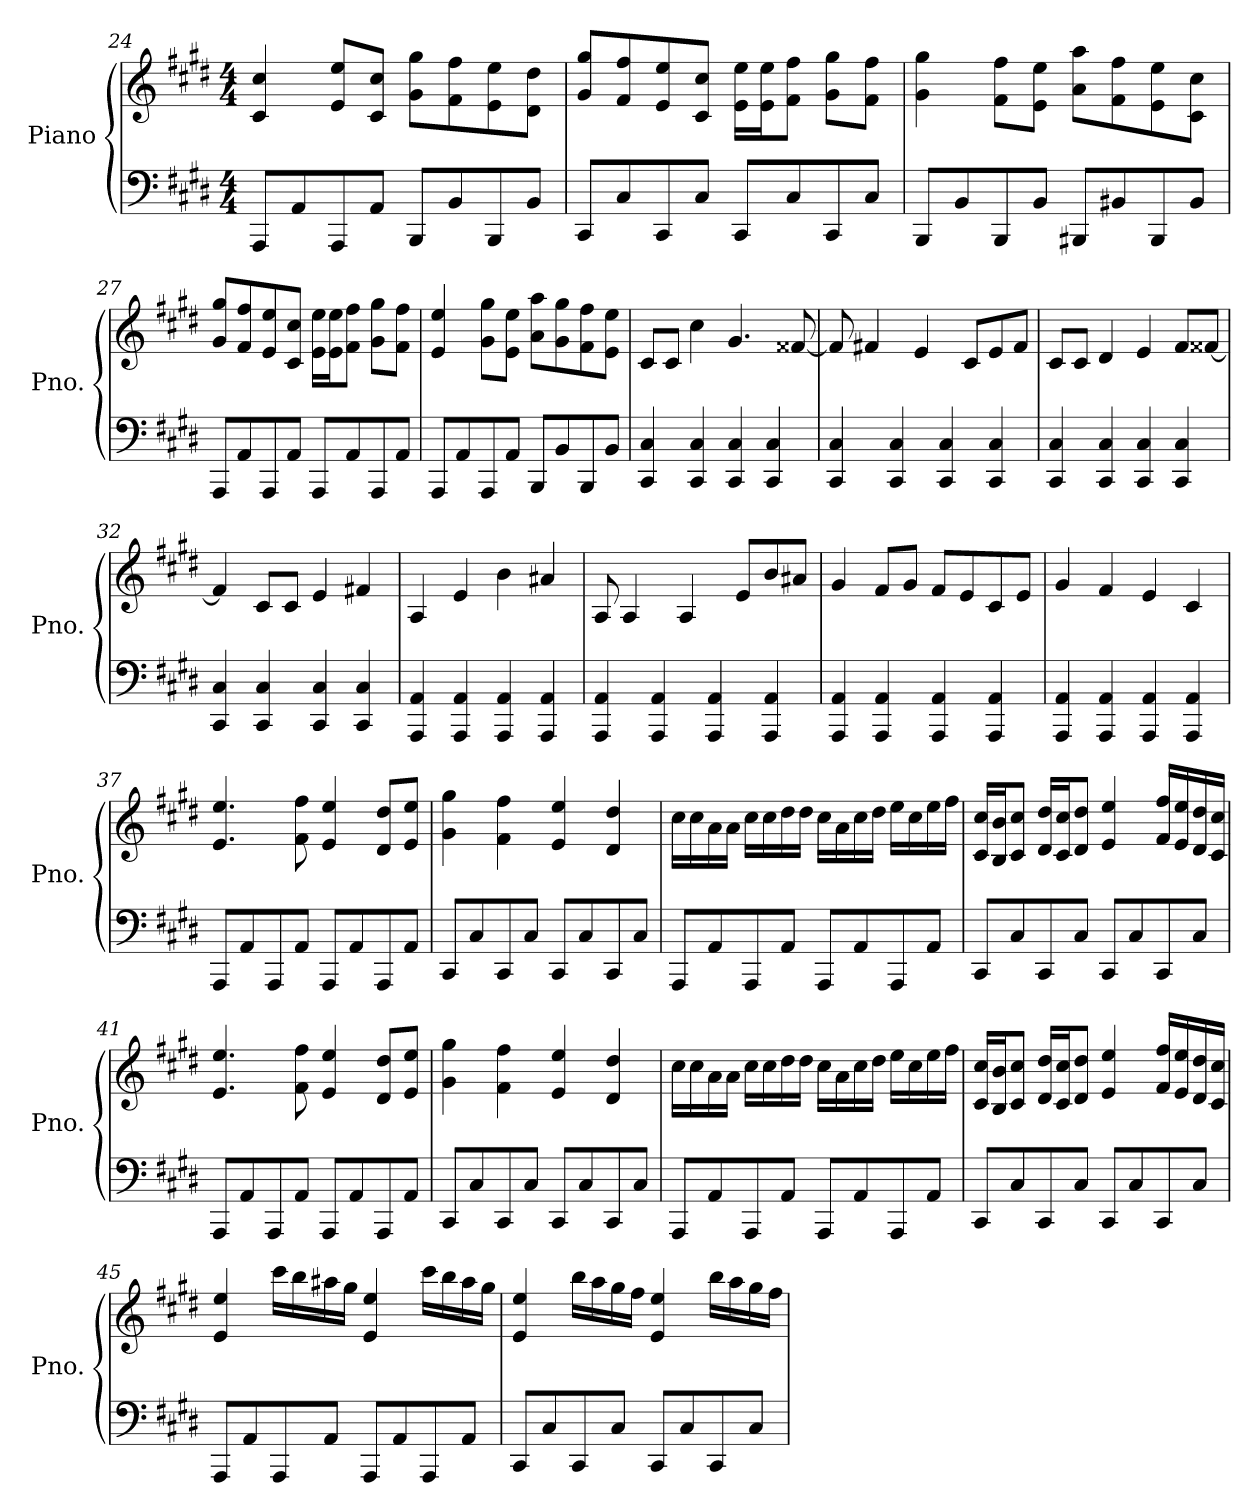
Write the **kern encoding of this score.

**kern	**kern
*part1	*part1
*staff2	*staff1
*I"Piano	*
*I'Pno.	*
!!LO:LB:g=z
*clefF4	*clefG2
*k[f#c#g#d#]	*k[f#c#g#d#]
*M4/4	*M4/4
=24	=24
8AAA/L	4c#/ 4cc#/
8AA/	.
8AAA/	8e/ 8ee/L
8AA/J	8c#/ 8cc#/J
8BBB/L	8g#\ 8gg#\L
8BB/	8f#\ 8ff#\
8BBB/	8e\ 8ee\
8BB/J	8d#\ 8dd#\J
=25	=25
8CC#/L	8g#/ 8gg#/L
8C#/	8f#/ 8ff#/
8CC#/	8e/ 8ee/
8C#/J	8c#/ 8cc#/J
8CC#/L	16e\ 16ee\LL
.	16e\ 16ee\J
8C#/	8f#\ 8ff#\J
8CC#/	8g#\ 8gg#\L
8C#/J	8f#\ 8ff#\J
=26	=26
8BBB/L	4g#\ 4gg#\
8BB/	.
8BBB/	8f#\ 8ff#\L
8BB/J	8e\ 8ee\J
8BBB#X/L	8a\ 8aa\L
8BB#X/	8f#\ 8ff#\
8BBB#/	8e\ 8ee\
8BB#/J	8c#\ 8cc#\J
=27	=27
8AAA/L	8g#/ 8gg#/L
8AA/	8f#/ 8ff#/
8AAA/	8e/ 8ee/
8AA/J	8c#/ 8cc#/J
8AAA/L	16e\ 16ee\LL
.	16e\ 16ee\J
8AA/	8f#\ 8ff#\J
8AAA/	8g#\ 8gg#\L
8AA/J	8f#\ 8ff#\J
=28	=28
8AAA/L	4e/ 4ee/
8AA/	.
8AAA/	8g#\ 8gg#\L
8AA/J	8e\ 8ee\J
8BBB/L	8a\ 8aa\L
8BB/	8g#\ 8gg#\
8BBB/	8f#\ 8ff#\
8BB/J	8e\ 8ee\J
!!LO:LB:g=z
=29	=29
4CC#/ 4C#/	8c#/L
.	8c#/J
4CC#/ 4C#/	4cc#\
4CC#/ 4C#/	4.g#/
4CC#/ 4C#/	.
.	[8f##X/
=30	=30
4CC#/ 4C#/	8f##/]
.	4f#X/
4CC#/ 4C#/	.
.	4e/
4CC#/ 4C#/	.
.	8c#/L
4CC#/ 4C#/	8e/
.	8f#/J
=31	=31
4CC#/ 4C#/	8c#/L
.	8c#/J
4CC#/ 4C#/	4d#/
4CC#/ 4C#/	4e/
4CC#/ 4C#/	8f#/L
.	[8f##X/J
=32	=32
4CC#/ 4C#/	4f##/]
4CC#/ 4C#/	8c#/L
.	8c#/J
4CC#/ 4C#/	4e/
4CC#/ 4C#/	4f#X/
=33	=33
4AAA/ 4AA/	4A/
4AAA/ 4AA/	4e/
4AAA/ 4AA/	4b\
4AAA/ 4AA/	4a#X/
=34	=34
4AAA/ 4AA/	8A/
.	4A/
4AAA/ 4AA/	.
.	4A/
4AAA/ 4AA/	.
.	8e/L
4AAA/ 4AA/	8b/
.	8a#X/J
!!LO:LB:g=z
=35	=35
4AAA/ 4AA/	4g#/
4AAA/ 4AA/	8f#/L
.	8g#/J
4AAA/ 4AA/	8f#/L
.	8e/
4AAA/ 4AA/	8c#/
.	8e/J
=36	=36
4AAA/ 4AA/	4g#/
4AAA/ 4AA/	4f#/
4AAA/ 4AA/	4e/
4AAA/ 4AA/	4c#/
=37	=37
8AAA/L	4.e/ 4.ee/
8AA/	.
8AAA/	.
8AA/J	8f#\ 8ff#\
8AAA/L	4e/ 4ee/
8AA/	.
8AAA/	8d#/ 8dd#/L
8AA/J	8e/ 8ee/J
=38	=38
8CC#/L	4g#\ 4gg#\
8C#/	.
8CC#/	4f#\ 4ff#\
8C#/J	.
8CC#/L	4e/ 4ee/
8C#/	.
8CC#/	4d#/ 4dd#/
8C#/J	.
=39	=39
8AAA/L	16cc#\LL
.	16cc#\
8AA/	16a\
.	16a\JJ
8AAA/	16cc#\LL
.	16cc#\
8AA/J	16dd#\
.	16dd#\JJ
8AAA/L	16cc#\LL
.	16a\
8AA/	16cc#\
.	16dd#\JJ
8AAA/	16ee\LL
.	16cc#\
8AA/J	16ee\
.	16ff#\JJ
!!LO:LB:g=z
=40	=40
8CC#/L	16c#/ 16cc#/LL
.	16B/ 16b/J
8C#/	8c#/ 8cc#/J
8CC#/	16d#/ 16dd#/LL
.	16c#/ 16cc#/J
8C#/J	8d#/ 8dd#/J
8CC#/L	4e/ 4ee/
8C#/	.
8CC#/	16f#/ 16ff#/LL
.	16e/ 16ee/
8C#/J	16d#/ 16dd#/
.	16c#/ 16cc#/JJ
=41	=41
8AAA/L	4.e/ 4.ee/
8AA/	.
8AAA/	.
8AA/J	8f#\ 8ff#\
8AAA/L	4e/ 4ee/
8AA/	.
8AAA/	8d#/ 8dd#/L
8AA/J	8e/ 8ee/J
=42	=42
8CC#/L	4g#\ 4gg#\
8C#/	.
8CC#/	4f#\ 4ff#\
8C#/J	.
8CC#/L	4e/ 4ee/
8C#/	.
8CC#/	4d#/ 4dd#/
8C#/J	.
=43	=43
8AAA/L	16cc#\LL
.	16cc#\
8AA/	16a\
.	16a\JJ
8AAA/	16cc#\LL
.	16cc#\
8AA/J	16dd#\
.	16dd#\JJ
8AAA/L	16cc#\LL
.	16a\
8AA/	16cc#\
.	16dd#\JJ
8AAA/	16ee\LL
.	16cc#\
8AA/J	16ee\
.	16ff#\JJ
!!LO:PB:g=z
=44	=44
8CC#/L	16c#/ 16cc#/LL
.	16B/ 16b/J
8C#/	8c#/ 8cc#/J
8CC#/	16d#/ 16dd#/LL
.	16c#/ 16cc#/J
8C#/J	8d#/ 8dd#/J
8CC#/L	4e/ 4ee/
8C#/	.
8CC#/	16f#/ 16ff#/LL
.	16e/ 16ee/
8C#/J	16d#/ 16dd#/
.	16c#/ 16cc#/JJ
=45	=45
8AAA/L	4e/ 4ee/
8AA/	.
8AAA/	16ccc#\LL
.	16bb\
8AA/J	16aa#X\
.	16gg#\JJ
8AAA/L	4e/ 4ee/
8AA/	.
8AAA/	16ccc#\LL
.	16bb\
8AA/J	16aa#\
.	16gg#\JJ
=46	=46
8CC#/L	4e/ 4ee/
8C#/	.
8CC#/	16bb\LL
.	16aa\
8C#/J	16gg#\
.	16ff#\JJ
8CC#/L	4e/ 4ee/
8C#/	.
8CC#/	16bb\LL
.	16aa\
8C#/J	16gg#\
.	16ff#\JJ
=	=
*-	*-
